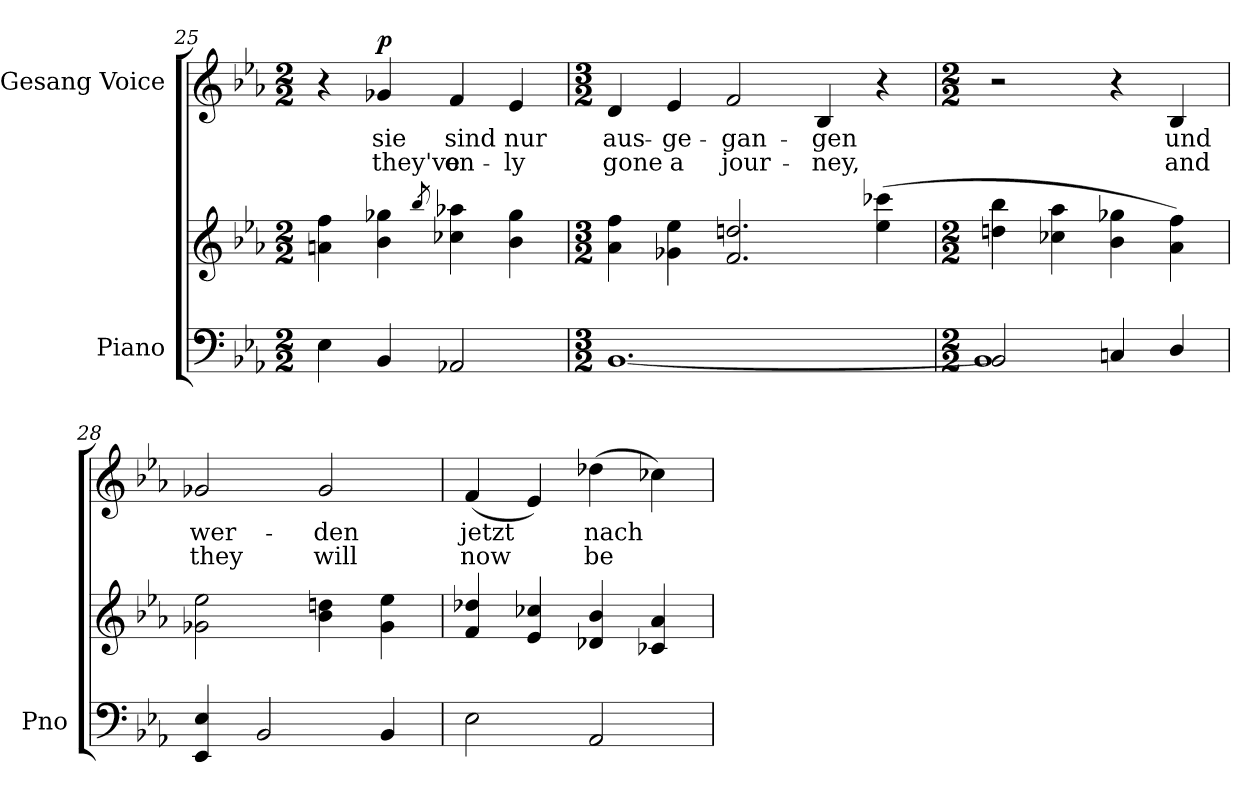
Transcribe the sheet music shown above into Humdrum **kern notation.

**kern	**kern	**kern	**text	**text	**dynam
*part2	*part2	*part1	*part1	*part1	*part1
*staff3	*staff2	*staff1	*staff1	*staff1	*staff1
*I"Piano	*	*I"Gesang Voice	*	*	*
*I'Pno	*	*	*	*	*
*clefF4	*clefG2	*clefG2	*	*	*
*k[b-e-a-]	*k[b-e-a-]	*k[b-e-a-]	*	*	*
*M2/2	*M2/2	*M2/2	*	*	*
=25	=25	=25	=25	=25	=25
4E-\	4an\ 4ff\	4r	.	.	.
!	!	!	!LO:LY:b	!LO:LY:b	!LO:DY:a
4BB-/	4b-\ 4gg-X\	4g-X/	sie	they've	p
.	8qbb-/	.	.	.	.
!	!	!	!LO:LY:b	!LO:LY:b	!
2AA-X/	4cc-X\ 4aa-X\	4f/	sind	on-	.
!	!	!	!LO:LY:b	!LO:LY:b	!
.	4b-\ 4gg-\	4e-/	nur	-ly	.
=26	=26	=26	=26	=26	=26
*M3/2	*M3/2	*M3/2	*	*	*
!	!	!	!LO:LY:b	!LO:LY:b	!
[1.BB-	4a-\ 4ff\	4d/	aus-	gone	.
!	!	!	!LO:LY:b	!LO:LY:b	!
.	4g-X\ 4ee-\	4e-/	-ge-	a	.
!	!	!	!LO:LY:b	!LO:LY:b	!
.	2.f/ 2.ddn/	2f/	-gan-	jour-	.
!	!	!	!LO:LY:b	!LO:LY:b	!
.	.	4B-/	-gen	-ney,	.
.	(4ee-\ 4ccc-X\	4r	.	.	.
!!LO:PB:g=z
=27	=27	=27	=27	=27	=27
*M2/2	*M2/2	*M2/2	*	*	*
*^	*	*	*	*	*
2BB-/]	1BB-	4ddn\ 4bb-\	2r	.	.	.
.	.	4cc-X\ 4aa-\	.	.	.	.
4Cn/	.	4b-\ 4gg-X\	4r	.	.	.
!	!	!	!	!LO:LY:b	!LO:LY:b	!
4D/	.	4a-\ 4ff\)	4B-/	und	and	.
*v	*v	*	*	*	*	*
=28	=28	=28	=28	=28	=28
!	!	!	!LO:LY:b	!LO:LY:b	!
4EE-/ 4E-/	2g-X\ 2ee-\	2g-X/	wer-	they	.
2BB-/	.	.	.	.	.
!	!	!	!LO:LY:b	!LO:LY:b	!
.	4b-\ 4ddn\	2g-/	-den	will	.
4BB-/	4g-\ 4ee-\	.	.	.	.
=29	=29	=29	=29	=29	=29
!	!	!	!LO:LY:b	!LO:LY:b	!
2E-\	4f/ 4dd-X/	(4f/	jetzt	now	.
.	4e-/ 4cc-X/	4e-/)	.	.	.
!	!	!	!LO:LY:b	!LO:LY:b	!
2AA-/	4d-X/ 4b-/	(4dd-X\	nach	be	.
.	4c-X/ 4a-/	4cc-X\)	.	.	.
=	=	=	=	=	=
*-	*-	*-	*-	*-	*-
